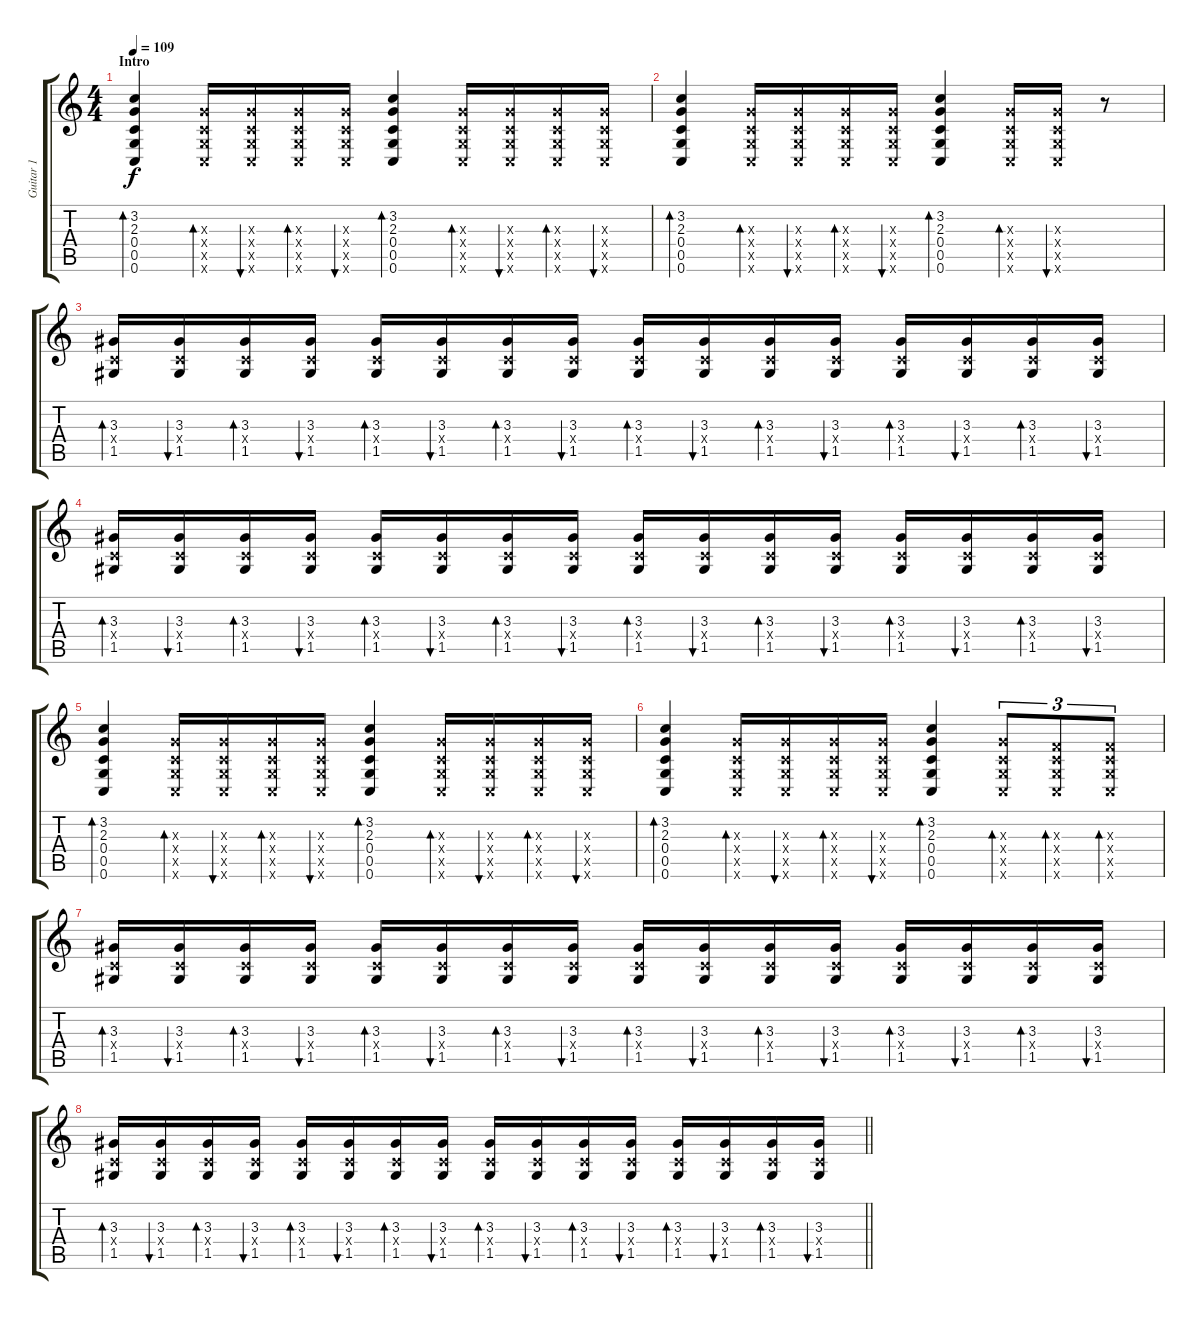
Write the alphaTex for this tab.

\track ("Guitar 1" "Guitar 1") {instrument overdrivenguitar}
\staff {score tabs}
\tuning (D4 A3 F3 C3 G2 C2) {hide}
\ts (4 4)
\section ("" "Intro")
\tempo 109
\clef g2
\ks c
(3.2 2.3 0.4 0.5 0.6).4{bd 120 dy f instrument overdrivenguitar} (2.3{x} 0.4{x} 0.5{x} 0.6{x}).16{bd 120} (2.3{x} 0.4{x} 0.5{x} 0.6{x}).16{bu 120} (2.3{x} 0.4{x} 0.5{x} 0.6{x}).16{bd 120} (2.3{x} 0.4{x} 0.5{x} 0.6{x}).16{bu 120} (3.2 2.3 0.4 0.5 0.6).4{bd 120} (2.3{x} 0.4{x} 0.5{x} 0.6{x}).16{bd 120} (2.3{x} 0.4{x} 0.5{x} 0.6{x}).16{bu 120} (2.3{x} 0.4{x} 0.5{x} 0.6{x}).16{bd 120} (2.3{x} 0.4{x} 0.5{x} 0.6{x}).16{bu 120} |
(3.2 2.3 0.4 0.5 0.6).4{bd 120} (2.3{x} 0.4{x} 0.5{x} 0.6{x}).16{bd 120} (2.3{x} 0.4{x} 0.5{x} 0.6{x}).16{bu 120} (2.3{x} 0.4{x} 0.5{x} 0.6{x}).16{bd 120} (2.3{x} 0.4{x} 0.5{x} 0.6{x}).16{bu 120} (3.2 2.3 0.4 0.5 0.6).4{bd 120} (2.3{x} 0.4{x} 0.5{x} 0.6{x}).16{bd 120} (2.3{x} 0.4{x} 0.5{x} 0.6{x}).16{bu 120} r.8 |
(3.3 0.4{x} 1.5).16{bd 120} (3.3 0.4{x} 1.5).16{bu 120} (3.3 0.4{x} 1.5).16{bd 120} (3.3 0.4{x} 1.5).16{bu 120} (3.3 0.4{x} 1.5).16{bd 120} (3.3 0.4{x} 1.5).16{bu 120} (3.3 0.4{x} 1.5).16{bd 120} (3.3 0.4{x} 1.5).16{bu 120} (3.3 0.4{x} 1.5).16{bd 120} (3.3 0.4{x} 1.5).16{bu 120} (3.3 0.4{x} 1.5).16{bd 120} (3.3 0.4{x} 1.5).16{bu 120} (3.3 0.4{x} 1.5).16{bd 120} (3.3 0.4{x} 1.5).16{bu 120} (3.3 0.4{x} 1.5).16{bd 120} (3.3 0.4{x} 1.5).16{bu 120} |
(3.3 0.4{x} 1.5).16{bd 120} (3.3 0.4{x} 1.5).16{bu 120} (3.3 0.4{x} 1.5).16{bd 120} (3.3 0.4{x} 1.5).16{bu 120} (3.3 0.4{x} 1.5).16{bd 120} (3.3 0.4{x} 1.5).16{bu 120} (3.3 0.4{x} 1.5).16{bd 120} (3.3 0.4{x} 1.5).16{bu 120} (3.3 0.4{x} 1.5).16{bd 120} (3.3 0.4{x} 1.5).16{bu 120} (3.3 0.4{x} 1.5).16{bd 120} (3.3 0.4{x} 1.5).16{bu 120} (3.3 0.4{x} 1.5).16{bd 120} (3.3 0.4{x} 1.5).16{bu 120} (3.3 0.4{x} 1.5).16{bd 120} (3.3 0.4{x} 1.5).16{bu 120} |
(3.2 2.3 0.4 0.5 0.6).4{bd 120} (2.3{x} 0.4{x} 0.5{x} 0.6{x}).16{bd 120} (2.3{x} 0.4{x} 0.5{x} 0.6{x}).16{bu 120} (2.3{x} 0.4{x} 0.5{x} 0.6{x}).16{bd 120} (2.3{x} 0.4{x} 0.5{x} 0.6{x}).16{bu 120} (3.2 2.3 0.4 0.5 0.6).4{bd 120} (2.3{x} 0.4{x} 0.5{x} 0.6{x}).16{bd 120} (2.3{x} 0.4{x} 0.5{x} 0.6{x}).16{bu 120} (2.3{x} 0.4{x} 0.5{x} 0.6{x}).16{bd 120} (2.3{x} 0.4{x} 0.5{x} 0.6{x}).16{bu 120} |
(3.2 2.3 0.4 0.5 0.6).4{bd 120} (2.3{x} 0.4{x} 0.5{x} 0.6{x}).16{bd 120} (2.3{x} 0.4{x} 0.5{x} 0.6{x}).16{bu 120} (2.3{x} 0.4{x} 0.5{x} 0.6{x}).16{bd 120} (2.3{x} 0.4{x} 0.5{x} 0.6{x}).16{bu 120} (3.2 2.3 0.4 0.5 0.6).4{bd 120} (2.3{x} 0.4{x} 0.5{x} 0.6{x}).8{tu (3 2) bd 120} (0.3{x} 0.4{x} 0.5{x} 0.6{x}).8{tu (3 2) bd 60} (0.3{x} 0.4{x} 0.5{x} 0.6{x}).8{tu (3 2) bd 60} |
(3.3 0.4{x} 1.5).16{bd 120} (3.3 0.4{x} 1.5).16{bu 120} (3.3 0.4{x} 1.5).16{bd 120} (3.3 0.4{x} 1.5).16{bu 120} (3.3 0.4{x} 1.5).16{bd 120} (3.3 0.4{x} 1.5).16{bu 120} (3.3 0.4{x} 1.5).16{bd 120} (3.3 0.4{x} 1.5).16{bu 120} (3.3 0.4{x} 1.5).16{bd 120} (3.3 0.4{x} 1.5).16{bu 120} (3.3 0.4{x} 1.5).16{bd 120} (3.3 0.4{x} 1.5).16{bu 120} (3.3 0.4{x} 1.5).16{bd 120} (3.3 0.4{x} 1.5).16{bu 120} (3.3 0.4{x} 1.5).16{bd 120} (3.3 0.4{x} 1.5).16{bu 120} |
\barLineRight lightlight
(3.3 0.4{x} 1.5).16{bd 120} (3.3 0.4{x} 1.5).16{bu 120} (3.3 0.4{x} 1.5).16{bd 120} (3.3 0.4{x} 1.5).16{bu 120} (3.3 0.4{x} 1.5).16{bd 120} (3.3 0.4{x} 1.5).16{bu 120} (3.3 0.4{x} 1.5).16{bd 120} (3.3 0.4{x} 1.5).16{bu 120} (3.3 0.4{x} 1.5).16{bd 120} (3.3 0.4{x} 1.5).16{bu 120} (3.3 0.4{x} 1.5).16{bd 120} (3.3 0.4{x} 1.5).16{bu 120} (3.3 0.4{x} 1.5).16{bd 120} (3.3 0.4{x} 1.5).16{bu 120} (3.3 0.4{x} 1.5).16{bd 120} (3.3 0.4{x} 1.5).16{bu 120}
